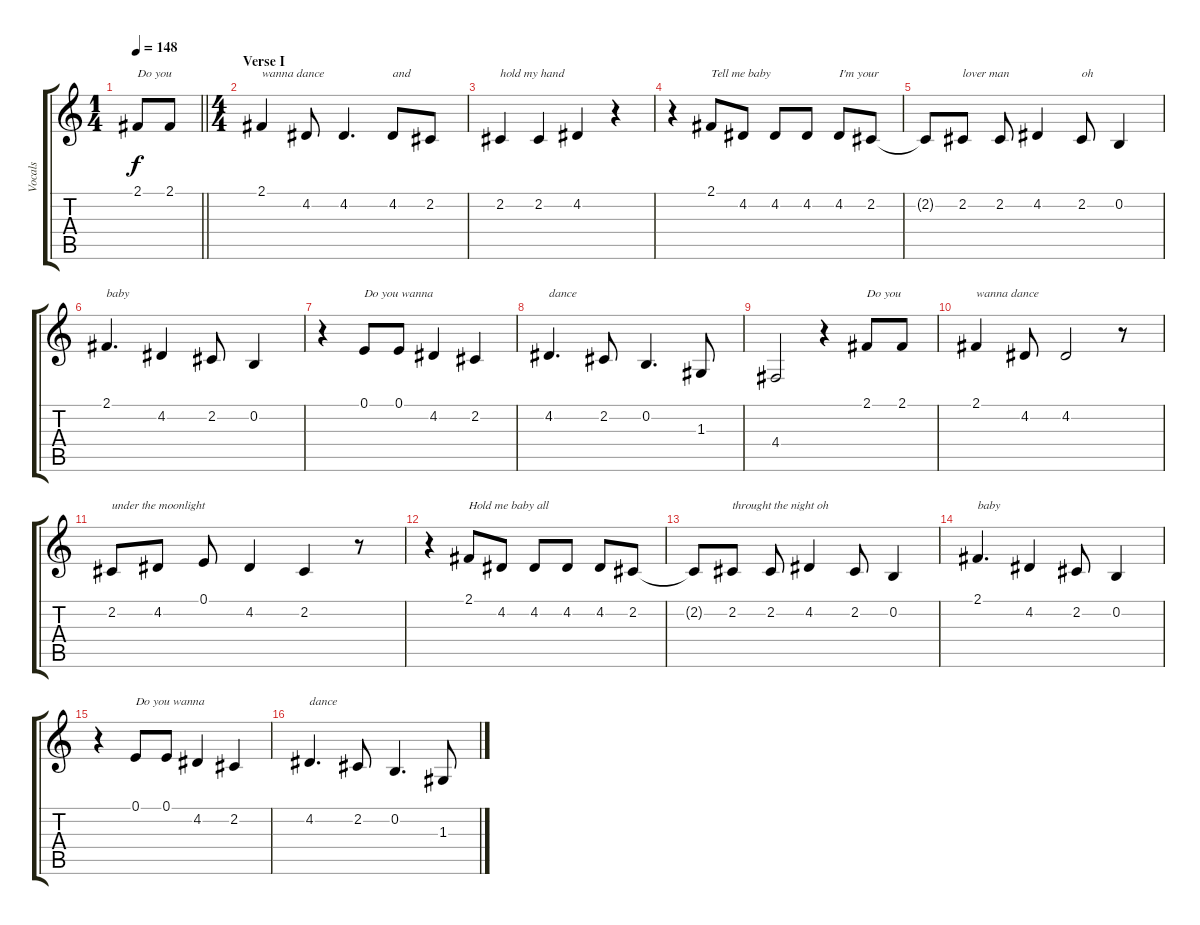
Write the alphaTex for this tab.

\track ("Vocals" "Vocals") {instrument tenorsax}
\staff {score tabs}
\tuning (E4 B3 G3 D3 A2 E2) {hide}
\ts (1 4)
\tempo 148
\clef g2
\barLineRight lightlight
\ks c
2.1.8{txt "Do you" dy f instrument tenorsax} 2.1.8 |
\ts (4 4)
\section ("" "Verse I")
2.1.4{txt "wanna dance"} 4.2.8 4.2.4{d} 4.2.8{txt "and"} 2.2.8 |
2.2.4{txt "hold my hand"} 2.2.4 4.2.4 r.4 |
r.4 2.1.8{txt "Tell me baby"} 4.2.8 4.2.8 4.2.8 4.2.8{txt "I'm your"} 2.2.8 |
2.2{t}.8 2.2.8{txt "lover man"} 2.2.8 4.2.4 2.2.8{txt "oh"} 0.2.4 |
2.1.4{d txt "baby"} 4.2.4 2.2.8 0.2.4 |
r.4 0.1.8{txt "Do you wanna"} 0.1.8 4.2.4 2.2.4 |
4.2.4{d txt "dance"} 2.2.8 0.2.4{d} 1.3.8 |
4.4.2 r.4 2.1.8{txt "Do you"} 2.1.8 |
2.1.4{txt "wanna dance"} 4.2.8 4.2.2 r.8 |
2.2.8{txt "under the moonlight"} 4.2.8 0.1.8 4.2.4 2.2.4 r.8 |
r.4 2.1.8{txt "Hold me baby all"} 4.2.8 4.2.8 4.2.8 4.2.8 2.2.8 |
2.2{t}.8 2.2.8{txt "throught the night oh"} 2.2.8 4.2.4 2.2.8 0.2.4 |
2.1.4{d txt "baby"} 4.2.4 2.2.8 0.2.4 |
r.4 0.1.8{txt "Do you wanna"} 0.1.8 4.2.4 2.2.4 |
4.2.4{d txt "dance"} 2.2.8 0.2.4{d} 1.3.8
